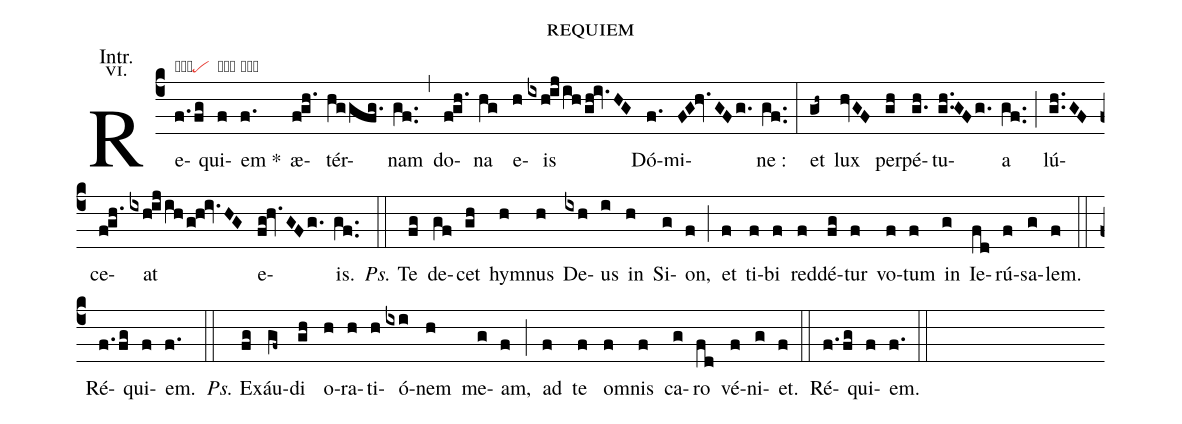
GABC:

name:requiem;
mode: 6;
annotation: Intr.;
annotation: \textsc{vi}.;
nabc-lines: 1;
%%
%(c4) Re-(f_fg)qui(f)em *(f_) æ(f!gh_)tér(hggfg_)nam(gf..) (,) do-(f!gh_)na(hg)
% e(h)is(ixhijihgh!iv_HG) Dó(f_)mi(FG!hv_GFg_)ne :(gf..) (:)
% et(gh~) lux(hvGF) per(gh)pé(g_h)tu(gh__!GFg_)a(gf..) (;)
% lú(g_h_GF)ce(fgh_)at(ixhijihgh!iv_HG) e(fg!hv_GFg_)()is.(gf..) (::)

%(c4) Re-(f.fg)qui(f)em *(f.) æ(f!gh.)tér(hggfg.)nam(gf..) (,) do-(f!gh.)na(hg)
% e(h)is(ixhijihgh!iv.HG) Dó(f.)mi(FG!hv.GFg.)ne :(gf..) (:)
% et(gh~) lux(hvGF) per(gh)pé(g.h)tu(gh..!GFg.)a(gf..) (;)
% lú(g.h.GF)ce(fgh.)at(ixhijihg!h!iv.HG) e(fg!hv.GFg.)()is.(gf..) (::)

(c4) Re-(f.fg|unpe)qui(f|un)em *(f.|un) æ(f!gh.)tér(hggfg.)nam(gf..) (,) do-(f!gh.)na(hg)
 e(h)is(ixhijihgh!iv.HG) Dó(f.)mi(FG!hv.GFg.)ne :(gf..) (:)
 et(gh~) lux(hvGF) per(gh)pé(g.h)tu(gh..!GFg.)a(gf..) (;)
 lú(g.h.GF)ce(fgh.)at(ixhijihg!h!iv.HG) e(fg!hv.GFg.)()is.(gf..) (::)

<i>Ps.</i> Te(fg) de(gf)cet(gh) hy(h)mnus(h) De(ixh)us(i) in(h) Si(g)on,(f) (;)
et(f) ti(f)bi(f) red(f)dé(fg)tur(f) vo(f)tum(f) in(g) Ie(fd)rú(f)sa(g)lem.(f) (::)
Ré-(f.fg)qui(f)em.(f.) (::)
<i>Ps.</i> Ex(fg)áu(gf~)di(gh) o(h)ra(h)ti(h)ó(ixi)nem(h) me(g)am,(f) (;)
ad(f) te(f) o(f)mnis(f) ca(g)ro(fd) vé(f)ni(g)et.(f) (::)
Ré-(f.fg)qui(f)em.(f.) (::)
